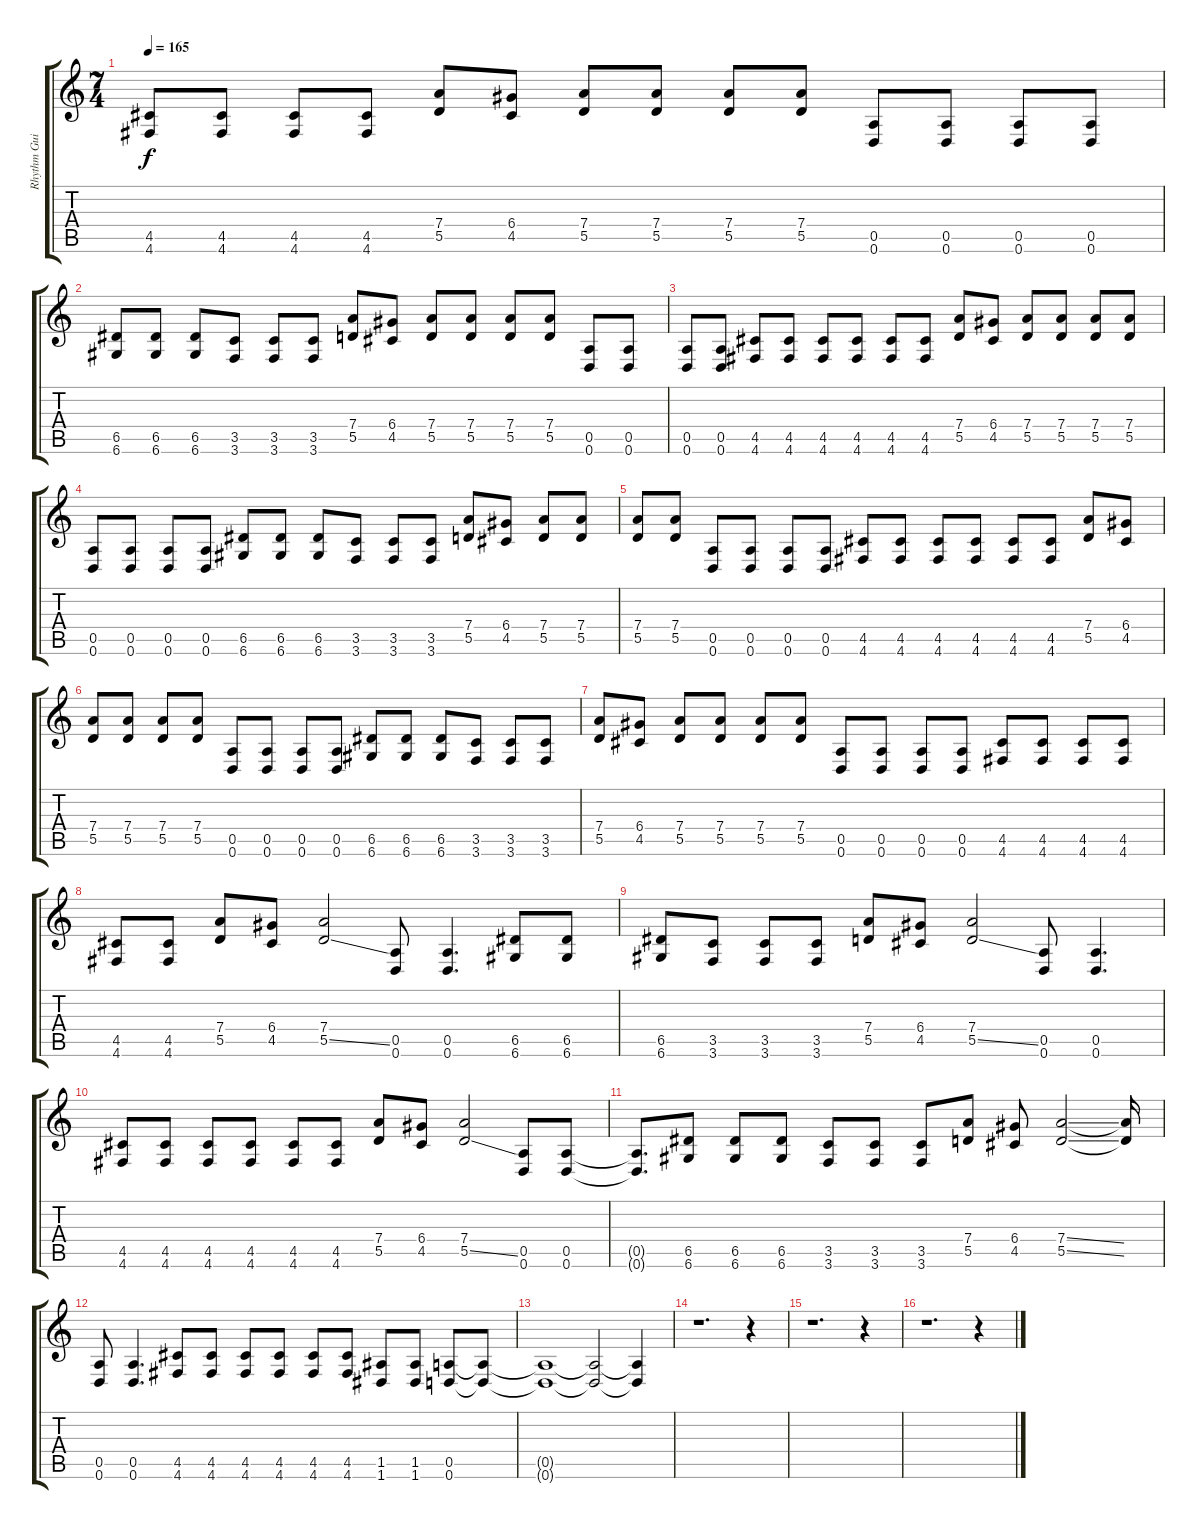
\track ("Rhythm Guitar" "Rhythm Gui") {instrument distortionguitar}
\staff {score tabs}
\tuning (E4 B3 G3 D3 A2 D2) {hide}
\ts (7 4)
\tempo 165
\clef g2
\ks c
(4.5 4.6).8{dy f} (4.5 4.6).8 (4.5 4.6).8 (4.5 4.6).8 (7.4 5.5).8 (6.4 4.5).8 (7.4 5.5).8 (7.4 5.5).8 (7.4 5.5).8 (7.4 5.5).8 (0.5 0.6).8 (0.5 0.6).8 (0.5 0.6).8 (0.5 0.6).8 |
(6.5 6.6).8 (6.5 6.6).8 (6.5 6.6).8 (3.5 3.6).8 (3.5 3.6).8 (3.5 3.6).8 (7.4 5.5).8 (6.4 4.5).8 (7.4 5.5).8 (7.4 5.5).8 (7.4 5.5).8 (7.4 5.5).8 (0.5 0.6).8 (0.5 0.6).8 |
(0.5 0.6).8 (0.5 0.6).8 (4.5 4.6).8 (4.5 4.6).8 (4.5 4.6).8 (4.5 4.6).8 (4.5 4.6).8 (4.5 4.6).8 (7.4 5.5).8 (6.4 4.5).8 (7.4 5.5).8 (7.4 5.5).8 (7.4 5.5).8 (7.4 5.5).8 |
(0.5 0.6).8 (0.5 0.6).8 (0.5 0.6).8 (0.5 0.6).8 (6.5 6.6).8 (6.5 6.6).8 (6.5 6.6).8 (3.5 3.6).8 (3.5 3.6).8 (3.5 3.6).8 (7.4 5.5).8 (6.4 4.5).8 (7.4 5.5).8 (7.4 5.5).8 |
(7.4 5.5).8 (7.4 5.5).8 (0.5 0.6).8 (0.5 0.6).8 (0.5 0.6).8 (0.5 0.6).8 (4.5 4.6).8 (4.5 4.6).8 (4.5 4.6).8 (4.5 4.6).8 (4.5 4.6).8 (4.5 4.6).8 (7.4 5.5).8 (6.4 4.5).8 |
(7.4 5.5).8 (7.4 5.5).8 (7.4 5.5).8 (7.4 5.5).8 (0.5 0.6).8 (0.5 0.6).8 (0.5 0.6).8 (0.5 0.6).8 (6.5 6.6).8 (6.5 6.6).8 (6.5 6.6).8 (3.5 3.6).8 (3.5 3.6).8 (3.5 3.6).8 |
(7.4 5.5).8 (6.4 4.5).8 (7.4 5.5).8 (7.4 5.5).8 (7.4 5.5).8 (7.4 5.5).8 (0.5 0.6).8 (0.5 0.6).8 (0.5 0.6).8 (0.5 0.6).8 (4.5 4.6).8 (4.5 4.6).8 (4.5 4.6).8 (4.5 4.6).8 |
(4.5 4.6).8 (4.5 4.6).8 (7.4 5.5).8 (6.4 4.5).8 (7.4 5.5{ss}).2 (0.5 0.6).8 (0.5 0.6).4{d} (6.5 6.6).8 (6.5 6.6).8 |
(6.5 6.6).8 (3.5 3.6).8 (3.5 3.6).8 (3.5 3.6).8 (7.4 5.5).8 (6.4 4.5).8 (7.4 5.5{ss}).2 (0.5 0.6).8 (0.5 0.6).4{d} |
(4.5 4.6).8 (4.5 4.6).8 (4.5 4.6).8 (4.5 4.6).8 (4.5 4.6).8 (4.5 4.6).8 (7.4 5.5).8 (6.4 4.5).8 (7.4 5.5{ss}).2 (0.5 0.6).8 (0.5 0.6).8 |
(0.5{t} 0.6{t}).8{d} (6.5 6.6).8 (6.5 6.6).8 (6.5 6.6).8 (3.5 3.6).8 (3.5 3.6).8 (3.5 3.6).8 (7.4 5.5).8 (6.4 4.5).8 (7.4{ss} 5.5{ss}).2 (7.4{t} 5.5{t}).16 |
(0.5 0.6).8 (0.5 0.6).4{d} (4.5 4.6).8 (4.5 4.6).8 (4.5 4.6).8 (4.5 4.6).8 (4.5 4.6).8 (4.5 4.6).8 (1.5 1.6).8 (1.5 1.6).8 (0.5 0.6).8 (0.5{t} 0.6{t}).8 |
(0.5{t} 0.6{t}).1 (0.5{t} 0.6{t}).2 (0.5{t} 0.6{t}).4 |
r.1{d} r.4 |
r.1{d} r.4 |
r.1{d} r.4
